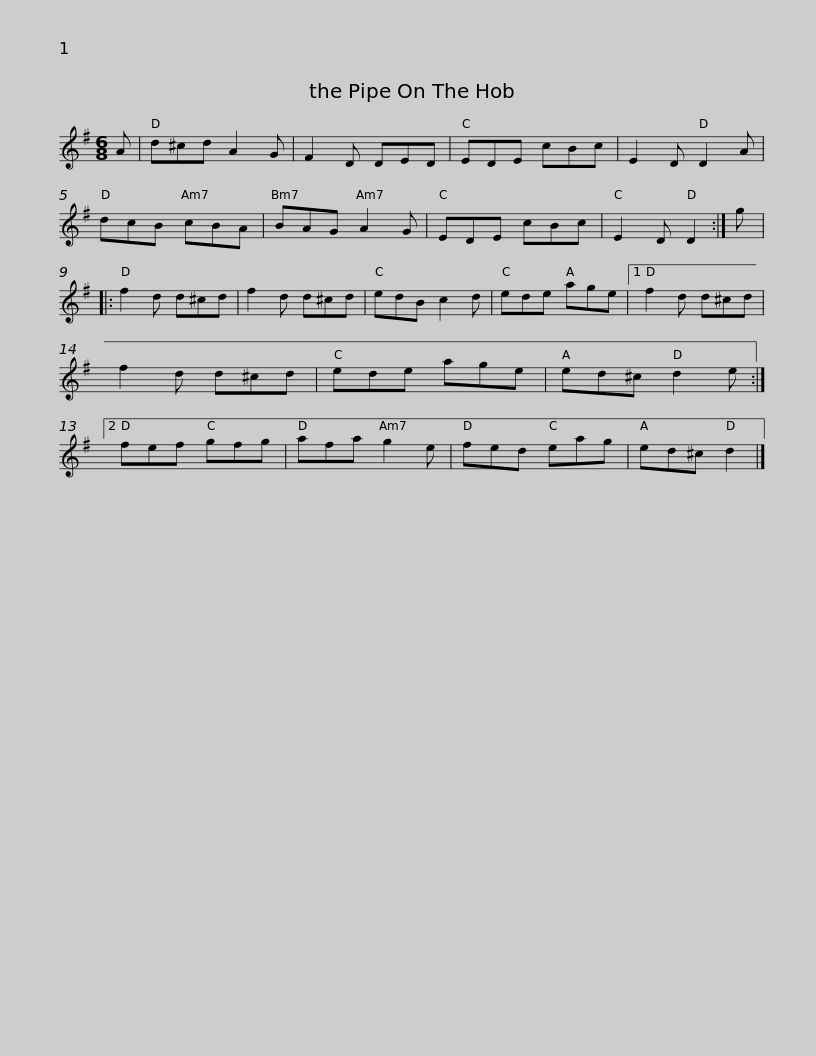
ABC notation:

X:1
L:1/8
M:6/8
I:linebreak $
K:G
V:1 treble
V:1
 A | d^cd A2 G | F2 D DED | EDE cBc | E2 D D2 A | %5
 dcB cBA | BAG A2 G | EDE cBc |$ E2 D D2 :| g |: %10
 f2 d d^cd | f2 d d^cd | edB c2 d | ede age |1 f2 d d^cd | %15
 f2 d d^cd |$ ede age | ed^c d2 e :|2 fef gfg | afa g2 e | %20
 fed eag | ed^c d2 |] %22
